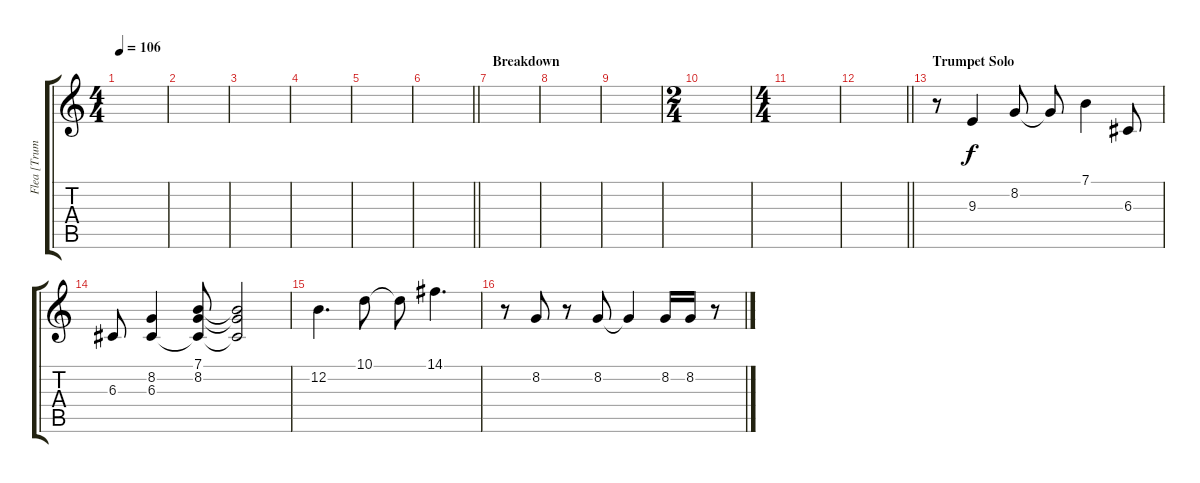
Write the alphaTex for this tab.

\track ("Flea [Trumpet 1]" "Flea [Trum") {instrument trumpet}
\staff {score tabs}
\tuning (E4 B3 G3 D3 A2 E2) {hide}
\ts (4 4)
\tempo 106
\clef g2
\ks c
|
|
|
|
|
\barLineRight lightlight
|
\section ("" "Breakdown")
|
|
|
\ts (2 4)
|
\ts (4 4)
|
\barLineRight lightlight
|
\section ("" "Trumpet Solo")
r.8 9.3.4 8.2.8 8.2{t}.8 7.1.4 6.3.8 |
6.3.8 (8.2 6.3).4 (7.1 8.2 6.3{t}).8 (7.1{t} 8.2{t} 6.3{t}).2 |
12.2.4{d} 10.1.8 10.1{t}.8 14.1.4{d} |
r.8 8.2.8 r.8 8.2.8 8.2{t}.4 8.2.16 8.2.16 r.8
